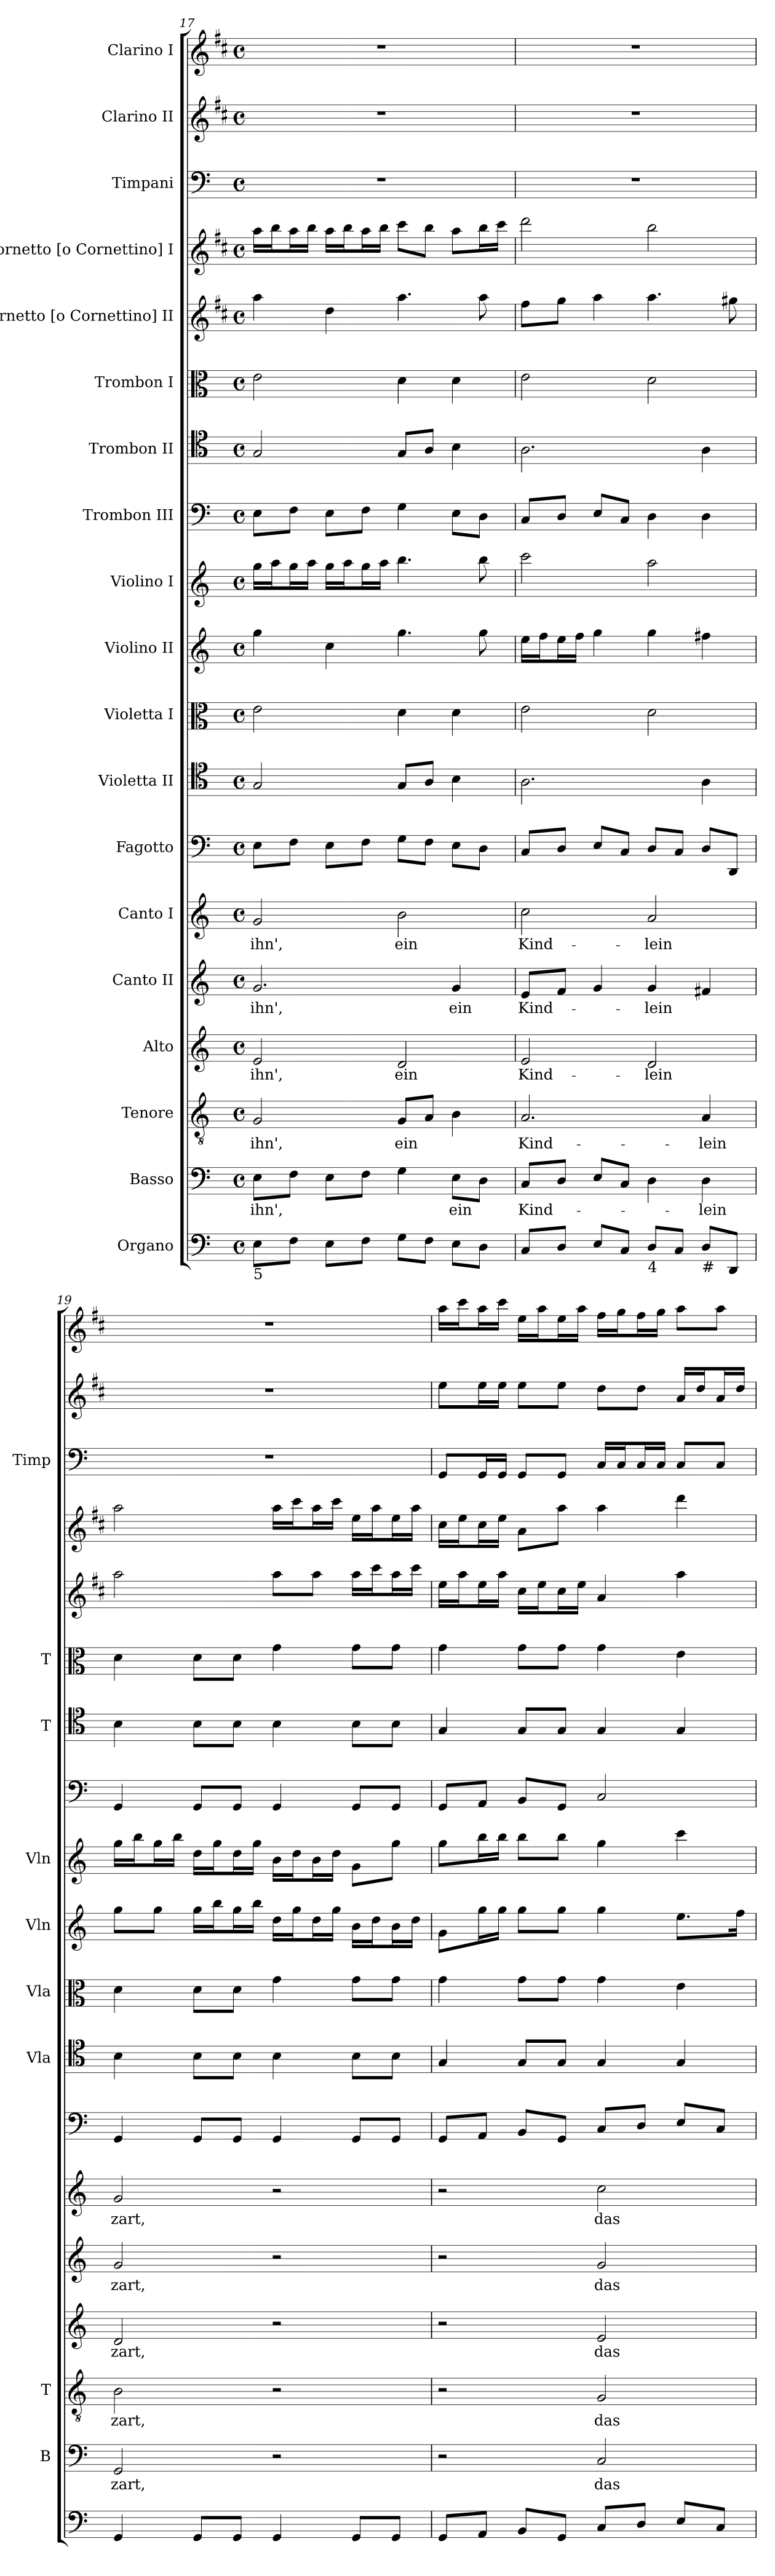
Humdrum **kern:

**kern	**kern	**text	**kern	**text	**kern	**text	**kern	**text	**kern	**text	**kern	**kern	**kern	**kern	**kern	**kern	**kern	**kern	**kern	**kern	**kern	**kern	**kern
*part19	*part18	*part18	*part17	*part17	*part16	*part16	*part15	*part15	*part14	*part14	*part13	*part12	*part11	*part10	*part9	*part8	*part7	*part6	*part5	*part4	*part3	*part2	*part1
*staff19	*staff18	*staff18	*staff17	*staff17	*staff16	*staff16	*staff15	*staff15	*staff14	*staff14	*staff13	*staff12	*staff11	*staff10	*staff9	*staff8	*staff7	*staff6	*staff5	*staff4	*staff3	*staff2	*staff1
*I"Organo	*I"Basso	*	*I"Tenore	*	*I"Alto	*	*I"Canto II	*	*I"Canto I	*	*I"Fagotto	*I"Violetta II	*I"Violetta I	*I"Violino II	*I"Violino I	*I"Trombon III	*I"Trombon II	*I"Trombon I	*I"Cornetto [o Cornettino] II	*I"Cornetto [o Cornettino] I	*I"Timpani	*I"Clarino II	*I"Clarino I
*	*I'B	*	*I'T	*	*	*	*	*	*	*	*	*I'Vla	*I'Vla	*I'Vln	*I'Vln	*	*I'T	*I'T	*	*	*I'Timp	*	*
*clefF4	*clefF4	*	*clefGv2	*	*clefG2	*	*clefG2	*	*clefG2	*	*clefF4	*clefC4	*clefC3	*clefG2	*clefG2	*clefF4	*clefC4	*clefC3	*clefG2	*clefG2	*clefF4	*clefG2	*clefG2
*	*	*	*ITrd7c12	*	*	*	*	*	*	*	*	*	*	*	*	*	*	*	*ITrd1c2	*ITrd1c2	*	*ITrd1c2	*ITrd1c2
*k[]	*k[]	*	*k[]	*	*k[]	*	*k[]	*	*k[]	*	*k[]	*k[]	*k[]	*k[]	*k[]	*k[]	*k[]	*k[]	*k[]	*k[]	*k[]	*k[]	*k[]
*C:	*C:	*	*C:	*	*C:	*	*C:	*	*C:	*	*C:	*C:	*C:	*C:	*C:	*C:	*C:	*C:	*C:	*C:	*C:	*C:	*C:
*M4/4	*M4/4	*	*M4/4	*	*M4/4	*	*M4/4	*	*M4/4	*	*M4/4	*M4/4	*M4/4	*M4/4	*M4/4	*M4/4	*M4/4	*M4/4	*M4/4	*M4/4	*M4/4	*M4/4	*M4/4
*met(c)	*met(c)	*	*met(c)	*	*met(c)	*	*met(c)	*	*met(c)	*	*met(c)	*met(c)	*met(c)	*met(c)	*met(c)	*met(c)	*met(c)	*met(c)	*met(c)	*met(c)	*met(c)	*met(c)	*met(c)
=17	=17	=17	=17	=17	=17	=17	=17	=17	=17	=17	=17	=17	=17	=17	=17	=17	=17	=17	=17	=17	=17	=17	=17
!LO:TX:b:t=5	!	!	!	!	!	!	!	!	!	!	!	!	!	!	!	!	!	!	!	!	!	!	!
!	!	!LO:LY:b	!	!LO:LY:b	!	!LO:LY:b	!	!LO:LY:b	!	!LO:LY:b	!	!	!	!	!	!	!	!	!	!	!	!	!
8E\L	8E\L	ihn',	2GG/	ihn',	2e/	ihn',	2.g/	ihn',	2g/	ihn',	8E\L	2G/	2e\	4gg\	16gg\LL	8E\L	2G/	2e\	4gg\	16gg\LL	1r	1r	1r
.	.	.	.	.	.	.	.	.	.	.	.	.	.	.	16aa\J	.	.	.	.	16aa\J	.	.	.
8F\J	8F\J	.	.	.	.	.	.	.	.	.	8F\J	.	.	.	16gg\L	8F\J	.	.	.	16gg\L	.	.	.
.	.	.	.	.	.	.	.	.	.	.	.	.	.	.	16aa\JJ	.	.	.	.	16aa\JJ	.	.	.
8E\L	8E\L	.	.	.	.	.	.	.	.	.	8E\L	.	.	4cc\	16gg\LL	8E\L	.	.	4cc\	16gg\LL	.	.	.
.	.	.	.	.	.	.	.	.	.	.	.	.	.	.	16aa\J	.	.	.	.	16aa\J	.	.	.
8F\J	8F\J	.	.	.	.	.	.	.	.	.	8F\J	.	.	.	16gg\L	8F\J	.	.	.	16gg\L	.	.	.
.	.	.	.	.	.	.	.	.	.	.	.	.	.	.	16aa\JJ	.	.	.	.	16aa\JJ	.	.	.
!	!	!	!	!LO:LY:b	!	!LO:LY:b	!	!	!	!LO:LY:b	!	!	!	!	!	!	!	!	!	!	!	!	!
8G\L	4G\	.	8GG/L	ein	2d/	ein	.	.	2b\	ein	8G\L	8G/L	4d\	4.gg\	4.bb\	4G\	8G/L	4d\	4.gg\	8bb\L	.	.	.
8F\J	.	.	8AA/J	.	.	.	.	.	.	.	8F\J	8A/J	.	.	.	.	8A/J	.	.	8aa\J	.	.	.
!	!	!LO:LY:b	!	!	!	!	!	!LO:LY:b	!	!	!	!	!	!	!	!	!	!	!	!	!	!	!
8E\L	8E\L	ein	4BB\	.	.	.	4g/	ein	.	.	8E\L	4B\	4d\	.	.	8E\L	4B\	4d\	.	8gg\L	.	.	.
8D\J	8D\J	.	.	.	.	.	.	.	.	.	8D\J	.	.	8gg\	8bb\	8D\J	.	.	8gg\	16aa\L	.	.	.
.	.	.	.	.	.	.	.	.	.	.	.	.	.	.	.	.	.	.	.	16bb\JJ	.	.	.
=18	=18	=18	=18	=18	=18	=18	=18	=18	=18	=18	=18	=18	=18	=18	=18	=18	=18	=18	=18	=18	=18	=18	=18
!	!	!LO:LY:b	!	!LO:LY:b	!	!LO:LY:b	!	!LO:LY:b	!	!LO:LY:b	!	!	!	!	!	!	!	!	!	!	!	!	!
8C/L	8C/L	Kind-	2.AA/	Kind-	2e/	Kind-	8e/L	Kind-	2cc\	Kind-	8C/L	2.A\	2e\	16ee\LL	2ccc\	8C/L	2.A\	2e\	8ee\L	2ccc\	1r	1r	1r
.	.	.	.	.	.	.	.	.	.	.	.	.	.	16ff\J	.	.	.	.	.	.	.	.	.
8D/J	8D/J	.	.	.	.	.	8f/J	.	.	.	8D/J	.	.	16ee\L	.	8D/J	.	.	8ff\J	.	.	.	.
.	.	.	.	.	.	.	.	.	.	.	.	.	.	16ff\JJ	.	.	.	.	.	.	.	.	.
8E/L	8E/L	.	.	.	.	.	4g/	.	.	.	8E/L	.	.	4gg\	.	8E/L	.	.	4gg\	.	.	.	.
8C/J	8C/J	.	.	.	.	.	.	.	.	.	8C/J	.	.	.	.	8C/J	.	.	.	.	.	.	.
!LO:TX:b:t=4	!	!	!	!	!	!	!	!	!	!	!	!	!	!	!	!	!	!	!	!	!	!	!
!	!	!	!	!	!	!LO:LY:b	!	!LO:LY:b	!	!LO:LY:b	!	!	!	!	!	!	!	!	!	!	!	!	!
8D/L	4D\	.	.	.	2d/	-lein	4g/	-lein	2a/	-lein	8D/L	.	2d\	4gg\	2aa\	4D\	.	2d\	4.gg\	2aa\	.	.	.
8C/J	.	.	.	.	.	.	.	.	.	.	8C/J	.	.	.	.	.	.	.	.	.	.	.	.
!LO:TX:b:t=#	!	!	!	!	!	!	!	!	!	!	!	!	!	!	!	!	!	!	!	!	!	!	!
!	!	!LO:LY:b	!	!LO:LY:b	!	!	!	!	!	!	!	!	!	!	!	!	!	!	!	!	!	!	!
8D/L	4D\	-lein	4AA/	-lein	.	.	4f#X/	.	.	.	8D/L	4A\	.	4ff#X\	.	4D\	4A\	.	.	.	.	.	.
8DD/J	.	.	.	.	.	.	.	.	.	.	8DD/J	.	.	.	.	.	.	.	8ff#X\	.	.	.	.
=19	=19	=19	=19	=19	=19	=19	=19	=19	=19	=19	=19	=19	=19	=19	=19	=19	=19	=19	=19	=19	=19	=19	=19
!	!	!LO:LY:b	!	!LO:LY:b	!	!LO:LY:b	!	!LO:LY:b	!	!LO:LY:b	!	!	!	!	!	!	!	!	!	!	!	!	!
4GG/	2GG/	zart,	2BB\	zart,	2d/	zart,	2g/	zart,	2g/	zart,	4GG/	4B\	4d\	8gg\L	16gg\LL	4GG/	4B\	4d\	2gg\	2gg\	1r	1r	1r
.	.	.	.	.	.	.	.	.	.	.	.	.	.	.	16bb\J	.	.	.	.	.	.	.	.
.	.	.	.	.	.	.	.	.	.	.	.	.	.	8gg\J	16gg\L	.	.	.	.	.	.	.	.
.	.	.	.	.	.	.	.	.	.	.	.	.	.	.	16bb\JJ	.	.	.	.	.	.	.	.
8GG/L	.	.	.	.	.	.	.	.	.	.	8GG/L	8B\L	8d\L	16gg\LL	16dd\LL	8GG/L	8B\L	8d\L	.	.	.	.	.
.	.	.	.	.	.	.	.	.	.	.	.	.	.	16bb\J	16gg\J	.	.	.	.	.	.	.	.
8GG/J	.	.	.	.	.	.	.	.	.	.	8GG/J	8B\J	8d\J	16gg\L	16dd\L	8GG/J	8B\J	8d\J	.	.	.	.	.
.	.	.	.	.	.	.	.	.	.	.	.	.	.	16bb\JJ	16gg\JJ	.	.	.	.	.	.	.	.
4GG/	2r	.	2r	.	2r	.	2r	.	2r	.	4GG/	4B\	4g\	16dd\LL	16b\LL	4GG/	4B\	4g\	8gg\L	16gg\LL	.	.	.
.	.	.	.	.	.	.	.	.	.	.	.	.	.	16gg\J	16dd\J	.	.	.	.	16bb\J	.	.	.
.	.	.	.	.	.	.	.	.	.	.	.	.	.	16dd\L	16b\L	.	.	.	8gg\J	16gg\L	.	.	.
.	.	.	.	.	.	.	.	.	.	.	.	.	.	16gg\JJ	16dd\JJ	.	.	.	.	16bb\JJ	.	.	.
8GG/L	.	.	.	.	.	.	.	.	.	.	8GG/L	8B\L	8g\L	16b\LL	8g\L	8GG/L	8B\L	8g\L	16gg\LL	16dd\LL	.	.	.
.	.	.	.	.	.	.	.	.	.	.	.	.	.	16dd\J	.	.	.	.	16bb\J	16gg\J	.	.	.
8GG/J	.	.	.	.	.	.	.	.	.	.	8GG/J	8B\J	8g\J	16b\L	8gg\J	8GG/J	8B\J	8g\J	16gg\L	16dd\L	.	.	.
.	.	.	.	.	.	.	.	.	.	.	.	.	.	16dd\JJ	.	.	.	.	16bb\JJ	16gg\JJ	.	.	.
!!LO:PB:g=z
=20	=20	=20	=20	=20	=20	=20	=20	=20	=20	=20	=20	=20	=20	=20	=20	=20	=20	=20	=20	=20	=20	=20	=20
8GG/L	2r	.	2r	.	2r	.	2r	.	2r	.	8GG/L	4G/	4g\	8g\L	8gg\L	8GG/L	4G/	4g\	16dd\LL	16b\LL	8GG/L	8dd\L	16gg\LL
.	.	.	.	.	.	.	.	.	.	.	.	.	.	.	.	.	.	.	16gg\J	16dd\J	.	.	16bb\J
8AA/J	.	.	.	.	.	.	.	.	.	.	8AA/J	.	.	16gg\L	16bb\L	8AA/J	.	.	16dd\L	16b\L	16GG/L	16dd\L	16gg\L
.	.	.	.	.	.	.	.	.	.	.	.	.	.	16gg\JJ	16bb\JJ	.	.	.	16gg\JJ	16dd\JJ	16GG/JJ	16dd\JJ	16bb\JJ
8BB/L	.	.	.	.	.	.	.	.	.	.	8BB/L	8G/L	8g\L	8gg\L	8bb\L	8BB/L	8G/L	8g\L	16b\LL	8g\L	8GG/L	8dd\L	16dd\LL
.	.	.	.	.	.	.	.	.	.	.	.	.	.	.	.	.	.	.	16dd\J	.	.	.	16gg\J
8GG/J	.	.	.	.	.	.	.	.	.	.	8GG/J	8G/J	8g\J	8gg\J	8bb\J	8GG/J	8G/J	8g\J	16b\L	8gg\J	8GG/J	8dd\J	16dd\L
.	.	.	.	.	.	.	.	.	.	.	.	.	.	.	.	.	.	.	16dd\JJ	.	.	.	16gg\JJ
!	!	!LO:LY:b	!	!LO:LY:b	!	!LO:LY:b	!	!LO:LY:b	!	!LO:LY:b	!	!	!	!	!	!	!	!	!	!	!	!	!
8C/L	2C/	das	2GG/	das	2e/	das	2g/	das	2cc\	das	8C/L	4G/	4g\	4gg\	4gg\	2C/	4G/	4g\	4g/	4gg\	16C/LL	8cc\L	16ee\LL
.	.	.	.	.	.	.	.	.	.	.	.	.	.	.	.	.	.	.	.	.	16C/J	.	16ff\J
8D/J	.	.	.	.	.	.	.	.	.	.	8D/J	.	.	.	.	.	.	.	.	.	16C/L	8cc\J	16ee\L
.	.	.	.	.	.	.	.	.	.	.	.	.	.	.	.	.	.	.	.	.	16C/JJ	.	16ff\JJ
8E/L	.	.	.	.	.	.	.	.	.	.	8E/L	4G/	4e\	8.ee\L	4ccc\	.	4G/	4e\	4gg\	4ccc\	8C/L	16g/LL	8gg\L
.	.	.	.	.	.	.	.	.	.	.	.	.	.	.	.	.	.	.	.	.	.	16cc/J	.
8C/J	.	.	.	.	.	.	.	.	.	.	8C/J	.	.	.	.	.	.	.	.	.	8C/J	16g/L	8gg\J
.	.	.	.	.	.	.	.	.	.	.	.	.	.	16ff\Jk	.	.	.	.	.	.	.	16cc/JJ	.
=	=	=	=	=	=	=	=	=	=	=	=	=	=	=	=	=	=	=	=	=	=	=	=
*-	*-	*-	*-	*-	*-	*-	*-	*-	*-	*-	*-	*-	*-	*-	*-	*-	*-	*-	*-	*-	*-	*-	*-
